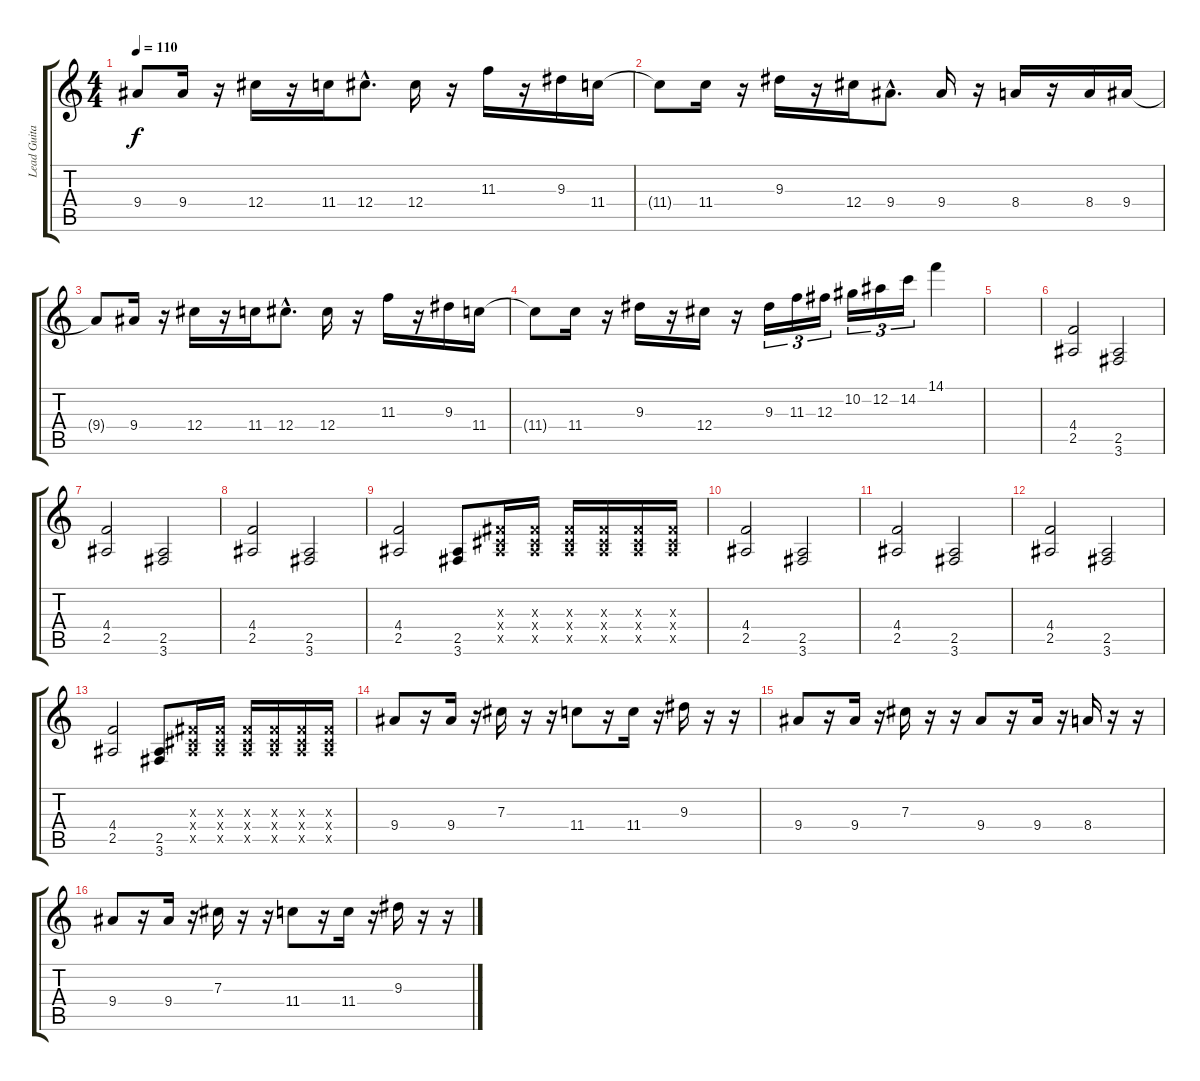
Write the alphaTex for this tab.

\track ("Lead Guitar" "Lead Guita") {instrument distortionguitar}
\staff {score tabs}
\tuning (Eb4 Bb3 Gb3 Db3 Ab2 Eb2) {hide}
\ts (4 4)
\tempo 110
\clef g2
\ks c
9.4.8{dy f} 9.4.16 r.16 12.4.16 r.16 11.4.16 12.4{hac}.8{d} 12.4.16 r.16 11.3.16 r.16 9.3.16 11.4.16 |
11.4{t}.8 11.4.16 r.16 9.3.16 r.16 12.4.16 9.4{hac}.8{d} 9.4.16 r.16 8.4.16 r.16 8.4.16 9.4.16 |
9.4{t}.8 9.4.16 r.16 12.4.16 r.16 11.4.16 12.4{hac}.8{d} 12.4.16 r.16 11.3.16 r.16 9.3.16 11.4.16 |
11.4{t}.8 11.4.16 r.16 9.3.16 r.16 12.4.16 r.16 9.3.16{tu (3 2)} 11.3.16{tu (3 2)} 12.3.16{tu (3 2)} 10.2.16{tu (3 2)} 12.2.16{tu (3 2)} 14.2.16{tu (3 2)} 14.1.4 |
|
(4.4 2.5).2 (2.5 3.6).2 |
(4.4 2.5).2 (2.5 3.6).2 |
(4.4 2.5).2 (2.5 3.6).2 |
(4.4 2.5).2 (2.5 3.6).8 (0.3{x} 0.4{x} 2.5{x}).16 (0.3{x} 0.4{x} 2.5{x}).16 (0.3{x} 0.4{x} 2.5{x}).16 (0.3{x} 0.4{x} 2.5{x}).16 (0.3{x} 0.4{x} 2.5{x}).16 (0.3{x} 0.4{x} 2.5{x}).16 |
(4.4 2.5).2 (2.5 3.6).2 |
(4.4 2.5).2 (2.5 3.6).2 |
(4.4 2.5).2 (2.5 3.6).2 |
(4.4 2.5).2 (2.5 3.6).8 (0.3{x} 0.4{x} 2.5{x}).16 (0.3{x} 0.4{x} 2.5{x}).16 (0.3{x} 0.4{x} 2.5{x}).16 (0.3{x} 0.4{x} 2.5{x}).16 (0.3{x} 0.4{x} 2.5{x}).16 (0.3{x} 0.4{x} 2.5{x}).16 |
9.4.8 r.16 9.4.16 r.16 7.3.16 r.16 r.16 11.4.8 r.16 11.4.16 r.16 9.3.16 r.16 r.16 |
9.4.8 r.16 9.4.16 r.16 7.3.16 r.16 r.16 9.4.8 r.16 9.4.16 r.16 8.4.16 r.16 r.16 |
9.4.8 r.16 9.4.16 r.16 7.3.16 r.16 r.16 11.4.8 r.16 11.4.16 r.16 9.3.16 r.16 r.16
